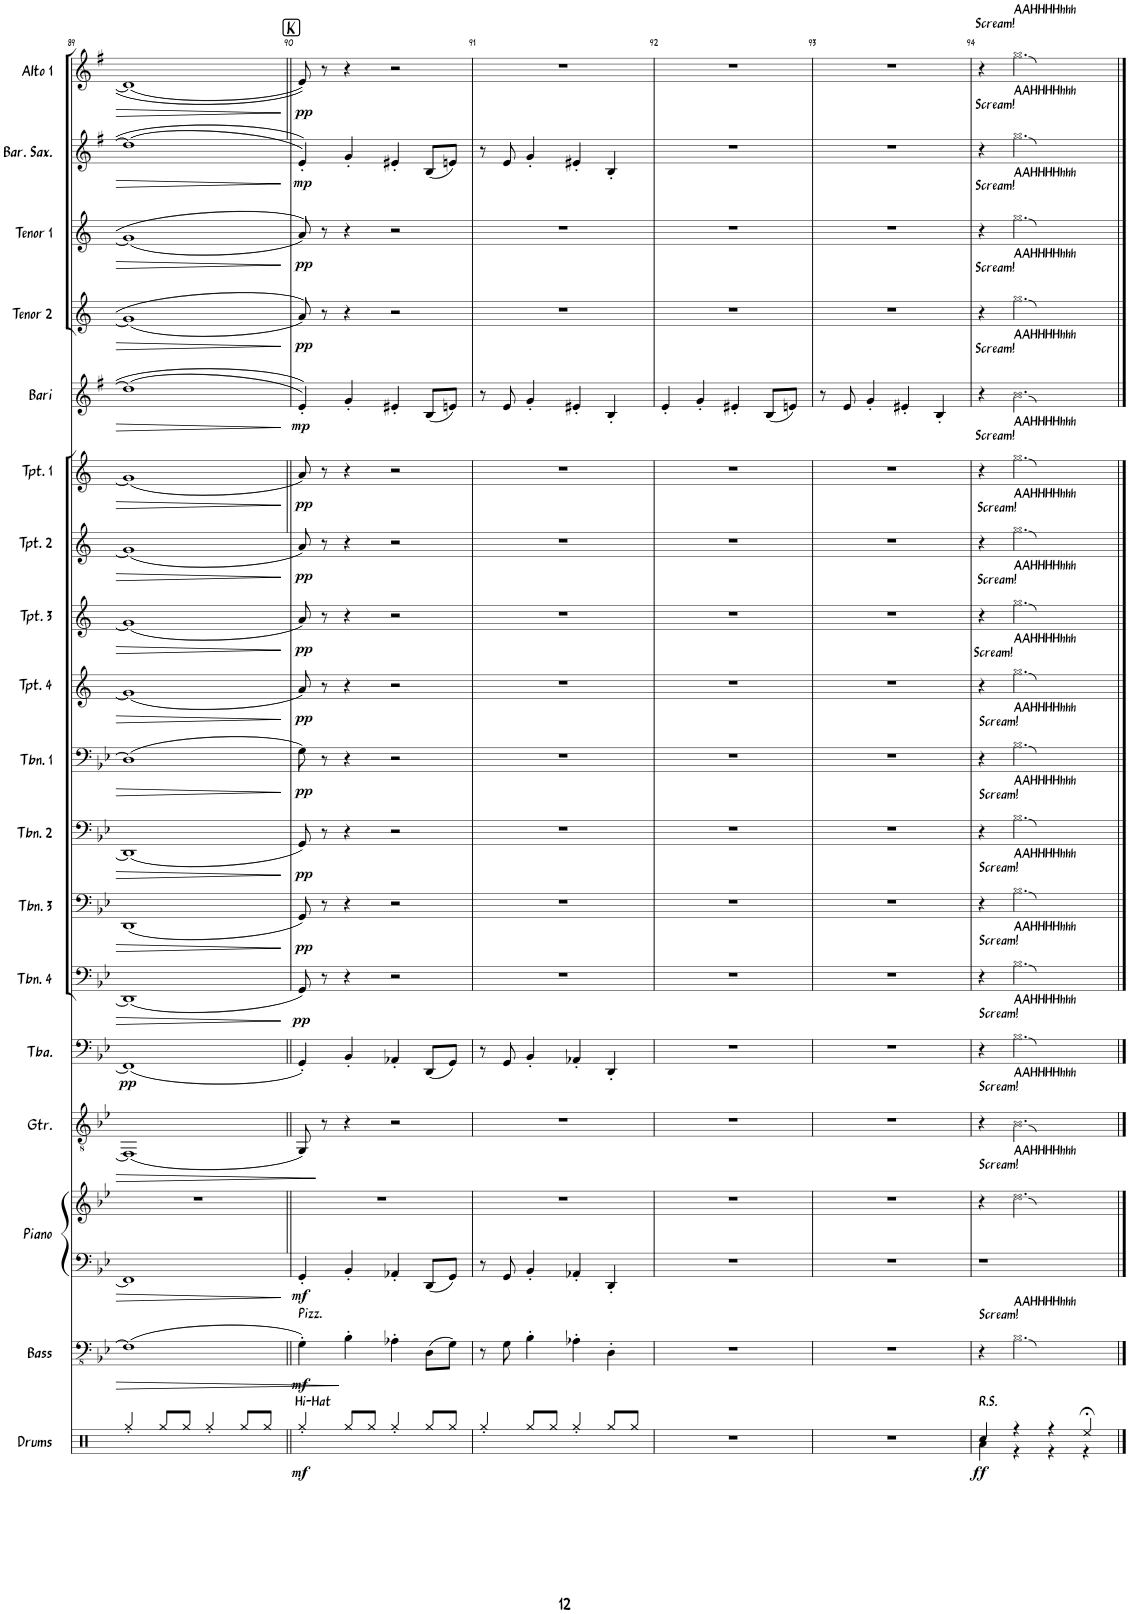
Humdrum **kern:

**kern	**dynam	**kern	**dynam	**kern	**kern	**dynam	**kern	**kern	**dynam	**kern	**dynam	**kern	**dynam	**kern	**dynam	**kern	**dynam	**kern	**dynam	**kern	**dynam	**kern	**dynam	**kern	**dynam	**kern	**dynam	**kern	**dynam	**kern	**dynam	**kern	**dynam	**kern	**dynam
*part18	*part18	*part17	*part17	*part16	*part16	*part16	*part15	*part14	*part14	*part13	*part13	*part12	*part12	*part11	*part11	*part10	*part10	*part9	*part9	*part8	*part8	*part7	*part7	*part6	*part6	*part5	*part5	*part4	*part4	*part3	*part3	*part2	*part2	*part1	*part1
*staff19	*staff19	*staff18	*staff18	*staff17	*staff16	*staff16/17	*staff15	*staff14	*staff14	*staff13	*staff13	*staff12	*staff12	*staff11	*staff11	*staff10	*staff10	*staff9	*staff9	*staff8	*staff8	*staff7	*staff7	*staff6	*staff6	*staff5	*staff5	*staff4	*staff4	*staff3	*staff3	*staff2	*staff2	*staff1	*staff1
*I"Drums	*	*I"Bass	*	*I"Piano	*	*	*I"Guitar	*I"Tuba	*	*I"Trombone 4	*	*I"Trombone 3	*	*I"Trombone 2	*	*I"Trombone 1	*	*I"Trumpet 4	*	*I"Trumpet 3	*	*I"Trumpet 2	*	*I"Trumpet 1	*	*I"Baritone Sax	*	*I"Tenor Sax 2	*	*I"Tenor Sax 1	*	*I"Baritone Saxophone	*	*I"Alto Sax 1	*
*I'Drums	*	*I'Bass	*	*I'Piano	*	*	*I'Gtr.	*I'Tba.	*	*I'Tbn. 4	*	*I'Tbn. 3	*	*I'Tbn. 2	*	*I'Tbn. 1	*	*I'Tpt. 4	*	*I'Tpt. 3	*	*I'Tpt. 2	*	*I'Tpt. 1	*	*I'Bari	*	*I'Tenor 2	*	*I'Tenor 1	*	*I'Bar. Sax.	*	*I'Alto 1	*
!!LO:PB:g=z
*clefX	*	*clefFv4	*	*clefF4	*clefG2	*	*clefGv2	*clefF4	*	*clefF4	*	*clefF4	*	*clefF4	*	*clefF4	*	*clefG2	*	*clefG2	*	*clefG2	*	*clefG2	*	*clefG2	*	*clefG2	*	*clefG2	*	*clefG2	*	*clefG2	*
*	*	*	*	*	*	*	*	*	*	*	*	*	*	*	*	*	*	*Trd1c2	*	*Trd1c2	*	*Trd1c2	*	*Trd1c2	*	*Trd12c21	*	*Trd8c14	*	*Trd8c14	*	*Trd12c21	*	*Trd5c9	*
*k[]	*	*k[b-e-]	*	*k[b-e-]	*k[b-e-]	*	*k[b-e-]	*k[b-e-]	*	*k[b-e-]	*	*k[b-e-]	*	*k[b-e-]	*	*k[b-e-]	*	*k[]	*	*k[]	*	*k[]	*	*k[]	*	*k[f#]	*	*k[]	*	*k[]	*	*k[f#]	*	*k[f#]	*
*M4/4	*	*M4/4	*	*M4/4	*M4/4	*	*M4/4	*M4/4	*	*M4/4	*	*M4/4	*	*M4/4	*	*M4/4	*	*M4/4	*	*M4/4	*	*M4/4	*	*M4/4	*	*M4/4	*	*M4/4	*	*M4/4	*	*M4/4	*	*M4/4	*
=89	=89	=89	=89	=89	=89	=89	=89	=89	=89	=89	=89	=89	=89	=89	=89	=89	=89	=89	=89	=89	=89	=89	=89	=89	=89	=89	=89	=89	=89	=89	=89	=89	=89	=89	=89
!	!	!	!	!	!	!	!	!	!LO:DY:b	!	!	!	!	!	!	!	!	!	!	!	!	!	!	!	!	!	!	!	!	!	!	!	!	!	!
4Rgg'/	.	(1FF#]	.	1FF#]	1r	.	(1FF#]	(1FF#]	pp	(1DD]	.	(1DD	.	(1DD]	.	(1D]	.	(1g#]	.	(1g#]	.	(1g#]	.	(1g#]	.	(1dd#]	.	(1g#]	.	(1g#]	.	(1dd#]	.	(1d#]	.
8Rgg/L	.	.	.	.	.	.	.	.	.	.	.	.	.	.	.	.	.	.	.	.	.	.	.	.	.	.	.	.	.	.	.	.	.	.	.
8Rgg/J	.	.	.	.	.	.	.	.	.	.	.	.	.	.	.	.	.	.	.	.	.	.	.	.	.	.	.	.	.	.	.	.	.	.	.
4Rgg'/	.	.	.	.	.	.	.	.	.	.	.	.	.	.	.	.	.	.	.	.	.	.	.	.	.	.	.	.	.	.	.	.	.	.	.
8Rgg/L	.	.	.	.	.	.	.	.	.	.	.	.	.	.	.	.	.	.	.	.	.	.	.	.	.	.	.	.	.	.	.	.	.	.	.
8Rgg/J	.	.	.	.	.	.	.	.	.	.	.	.	.	.	.	.	.	.	.	.	.	.	.	.	.	.	.	.	.	.	.	.	.	.	.
!!LO:REH:place=s1:a:cj:fs=14:t=K
=90||	=90||	=90||	=90||	=90||	=90||	=90||	=90||	=90||	=90||	=90||	=90||	=90||	=90||	=90||	=90||	=90||	=90||	=90||	=90||	=90||	=90||	=90||	=90||	=90||	=90||	=90||	=90||	=90||	=90||	=90||	=90||	=90||	=90||	=90||	=90||
!	!	!LO:TX:a:t=Pizz.	!	!	!	!	!	!	!	!	!	!	!	!	!	!	!	!	!	!	!	!	!	!	!	!	!	!	!	!	!	!	!	!	!
!LO:TX:a:t=Hi-Hat	!	!	!	!	!	!	!	!	!	!	!	!	!	!	!	!	!	!	!	!	!	!	!	!	!	!	!	!	!	!	!	!	!	!	!
!	!LO:DY:b	!	!LO:DY:b	!	!	!LO:DY:b=2	!	!	!	!	!LO:DY:b	!	!LO:DY:b	!	!LO:DY:b	!	!LO:DY:b	!	!LO:DY:b	!	!LO:DY:b	!	!LO:DY:b	!	!LO:DY:b	!	!LO:DY:b	!	!LO:DY:b	!	!LO:DY:b	!	!LO:DY:b	!	!LO:DY:b
4Rgg'/	mf	4GG'\)	mf	4GG'/	1r	mf	8GG/)	4GG'/)	.	8GG/)	pp	8GG/)	pp	8GG/)	pp	8G\)	pp	8a/)	pp	8a/)	pp	8a/)	pp	8a/)	pp	4e'/)	mp	8a/)	pp	8a/)	pp	4e'/)	mp	8e/)	pp
.	.	.	.	.	.	.	8r	.	.	8r	.	8r	.	8r	.	8r	.	8r	.	8r	.	8r	.	8r	.	.	.	8r	.	8r	.	.	.	8r	.
8Rgg/L	.	4BB-'\	.	4BB-'/	.	.	4r	4BB-'/	.	4r	.	4r	.	4r	.	4r	.	4r	.	4r	.	4r	.	4r	.	4g'/	.	4r	.	4r	.	4g'/	.	4r	.
8Rgg/J	.	.	.	.	.	.	.	.	.	.	.	.	.	.	.	.	.	.	.	.	.	.	.	.	.	.	.	.	.	.	.	.	.	.	.
4Rgg'/	.	4AA-X'\	.	4AA-X'/	.	.	2r	4AA-X'/	.	2r	.	2r	.	2r	.	2r	.	2r	.	2r	.	2r	.	2r	.	4e#X'/	.	2r	.	2r	.	4e#X'/	.	2r	.
8Rgg/L	.	(8DD\L	.	8DD/L	.	.	.	(8DD/L	.	.	.	.	.	.	.	.	.	.	.	.	.	.	.	.	.	(8B/L	.	.	.	.	.	(8B/L	.	.	.
8Rgg/J	.	8GG\J)	.	8GG/J	.	.	.	8GG/J)	.	.	.	.	.	.	.	.	.	.	.	.	.	.	.	.	.	8en/J)	.	.	.	.	.	8en/J)	.	.	.
=91	=91	=91	=91	=91	=91	=91	=91	=91	=91	=91	=91	=91	=91	=91	=91	=91	=91	=91	=91	=91	=91	=91	=91	=91	=91	=91	=91	=91	=91	=91	=91	=91	=91	=91	=91
4Rgg'/	.	8r	.	8r	1r	.	1r	8r	.	1r	.	1r	.	1r	.	1r	.	1r	.	1r	.	1r	.	1r	.	8r	.	1r	.	1r	.	8r	.	1r	.
.	.	8GG\	.	8GG/	.	.	.	8GG/	.	.	.	.	.	.	.	.	.	.	.	.	.	.	.	.	.	8e/	.	.	.	.	.	8e/	.	.	.
8Rgg/L	.	4BB-'\	.	4BB-'/	.	.	.	4BB-'/	.	.	.	.	.	.	.	.	.	.	.	.	.	.	.	.	.	4g'/	.	.	.	.	.	4g'/	.	.	.
8Rgg/J	.	.	.	.	.	.	.	.	.	.	.	.	.	.	.	.	.	.	.	.	.	.	.	.	.	.	.	.	.	.	.	.	.	.	.
4Rgg'/	.	4AA-X'\	.	4AA-X'/	.	.	.	4AA-X'/	.	.	.	.	.	.	.	.	.	.	.	.	.	.	.	.	.	4e#X'/	.	.	.	.	.	4e#X'/	.	.	.
8Rgg/L	.	4DD'\	.	4DD'/	.	.	.	4DD'/	.	.	.	.	.	.	.	.	.	.	.	.	.	.	.	.	.	4B'/	.	.	.	.	.	4B'/	.	.	.
8Rgg/J	.	.	.	.	.	.	.	.	.	.	.	.	.	.	.	.	.	.	.	.	.	.	.	.	.	.	.	.	.	.	.	.	.	.	.
=92	=92	=92	=92	=92	=92	=92	=92	=92	=92	=92	=92	=92	=92	=92	=92	=92	=92	=92	=92	=92	=92	=92	=92	=92	=92	=92	=92	=92	=92	=92	=92	=92	=92	=92	=92
1r	.	1r	.	1r	1r	.	1r	1r	.	1r	.	1r	.	1r	.	1r	.	1r	.	1r	.	1r	.	1r	.	4e'/	.	1r	.	1r	.	1r	.	1r	.
.	.	.	.	.	.	.	.	.	.	.	.	.	.	.	.	.	.	.	.	.	.	.	.	.	.	4g'/	.	.	.	.	.	.	.	.	.
.	.	.	.	.	.	.	.	.	.	.	.	.	.	.	.	.	.	.	.	.	.	.	.	.	.	4e#X'/	.	.	.	.	.	.	.	.	.
.	.	.	.	.	.	.	.	.	.	.	.	.	.	.	.	.	.	.	.	.	.	.	.	.	.	(8B/L	.	.	.	.	.	.	.	.	.
.	.	.	.	.	.	.	.	.	.	.	.	.	.	.	.	.	.	.	.	.	.	.	.	.	.	8en/J)	.	.	.	.	.	.	.	.	.
=93	=93	=93	=93	=93	=93	=93	=93	=93	=93	=93	=93	=93	=93	=93	=93	=93	=93	=93	=93	=93	=93	=93	=93	=93	=93	=93	=93	=93	=93	=93	=93	=93	=93	=93	=93
1r	.	1r	.	1r	1r	.	1r	1r	.	1r	.	1r	.	1r	.	1r	.	1r	.	1r	.	1r	.	1r	.	8r	.	1r	.	1r	.	1r	.	1r	.
.	.	.	.	.	.	.	.	.	.	.	.	.	.	.	.	.	.	.	.	.	.	.	.	.	.	8e/	.	.	.	.	.	.	.	.	.
.	.	.	.	.	.	.	.	.	.	.	.	.	.	.	.	.	.	.	.	.	.	.	.	.	.	4g'/	.	.	.	.	.	.	.	.	.
.	.	.	.	.	.	.	.	.	.	.	.	.	.	.	.	.	.	.	.	.	.	.	.	.	.	4e#X'/	.	.	.	.	.	.	.	.	.
.	.	.	.	.	.	.	.	.	.	.	.	.	.	.	.	.	.	.	.	.	.	.	.	.	.	4B'/	.	.	.	.	.	.	.	.	.
=94	=94	=94	=94	=94	=94	=94	=94	=94	=94	=94	=94	=94	=94	=94	=94	=94	=94	=94	=94	=94	=94	=94	=94	=94	=94	=94	=94	=94	=94	=94	=94	=94	=94	=94	=94
*^	*	*	*	*	*	*	*	*	*	*	*	*	*	*	*	*	*	*	*	*	*	*	*	*	*	*	*	*	*	*	*	*	*	*	*
!	!	!	!	!	!	!	!	!	!	!	!	!	!	!	!	!	!	!	!	!	!	!	!	!	!	!	!	!	!	!	!	!	!	!	!LO:TX:a:t=Scream!	!
!	!	!	!	!	!	!	!	!	!	!	!	!	!	!	!	!	!	!	!	!	!	!	!	!	!	!	!	!	!	!	!	!	!LO:TX:a:t=Scream!	!	!	!
!	!	!	!	!	!	!	!	!	!	!	!	!	!	!	!	!	!	!	!	!	!	!	!	!	!	!	!	!	!	!	!LO:TX:a:t=Scream!	!	!	!	!	!
!	!	!	!	!	!	!	!	!	!	!	!	!	!	!	!	!	!	!	!	!	!	!	!	!	!	!	!	!	!LO:TX:a:t=Scream!	!	!	!	!	!	!	!
!	!	!	!	!	!	!	!	!	!	!	!	!	!	!	!	!	!	!	!	!	!	!	!	!	!	!	!LO:TX:a:t=Scream!	!	!	!	!	!	!	!	!	!
!	!	!	!	!	!	!	!	!	!	!	!	!	!	!	!	!	!	!	!	!	!	!	!	!	!LO:TX:a:t=Scream!	!	!	!	!	!	!	!	!	!	!	!
!	!	!	!	!	!	!	!	!	!	!	!	!	!	!	!	!	!	!	!	!	!	!	!LO:TX:a:t=Scream!	!	!	!	!	!	!	!	!	!	!	!	!	!
!	!	!	!	!	!	!	!	!	!	!	!	!	!	!	!	!	!	!	!	!	!LO:TX:a:t=Scream!	!	!	!	!	!	!	!	!	!	!	!	!	!	!	!
!	!	!	!	!	!	!	!	!	!	!	!	!	!	!	!	!	!	!	!LO:TX:a:t=Scream!	!	!	!	!	!	!	!	!	!	!	!	!	!	!	!	!	!
!	!	!	!	!	!	!	!	!	!	!	!	!	!	!	!	!	!LO:TX:a:t=Scream!	!	!	!	!	!	!	!	!	!	!	!	!	!	!	!	!	!	!	!
!	!	!	!	!	!	!	!	!	!	!	!	!	!	!	!LO:TX:a:t=Scream!	!	!	!	!	!	!	!	!	!	!	!	!	!	!	!	!	!	!	!	!	!
!	!	!	!	!	!	!	!	!	!	!	!	!	!LO:TX:a:t=Scream!	!	!	!	!	!	!	!	!	!	!	!	!	!	!	!	!	!	!	!	!	!	!	!
!	!	!	!	!	!	!	!	!	!	!	!LO:TX:a:t=Scream!	!	!	!	!	!	!	!	!	!	!	!	!	!	!	!	!	!	!	!	!	!	!	!	!	!
!	!	!	!	!	!	!	!	!	!LO:TX:a:t=Scream!	!	!	!	!	!	!	!	!	!	!	!	!	!	!	!	!	!	!	!	!	!	!	!	!	!	!	!
!	!	!	!	!	!	!	!	!LO:TX:a:t=Scream!	!	!	!	!	!	!	!	!	!	!	!	!	!	!	!	!	!	!	!	!	!	!	!	!	!	!	!	!
!	!	!	!	!	!	!LO:TX:a:t=Scream!	!	!	!	!	!	!	!	!	!	!	!	!	!	!	!	!	!	!	!	!	!	!	!	!	!	!	!	!	!	!
!	!	!	!LO:TX:a:t=Scream!	!	!	!	!	!	!	!	!	!	!	!	!	!	!	!	!	!	!	!	!	!	!	!	!	!	!	!	!	!	!	!	!	!
!LO:TX:a:t=R.S.	!	!	!	!	!	!	!	!	!	!	!	!	!	!	!	!	!	!	!	!	!	!	!	!	!	!	!	!	!	!	!	!	!	!	!	!
!	!	!LO:DY:b	!	!	!	!	!	!	!	!	!	!	!	!	!	!	!	!	!	!	!	!	!	!	!	!	!	!	!	!	!	!	!	!	!	!
4Rcc/	4Ra\	ff	4r	.	1r	4r	.	4r	4r	.	4r	.	4r	.	4r	.	4r	.	4r	.	4r	.	4r	.	4r	.	4r	.	4r	.	4r	.	4r	.	4r	.
!	!	!	!	!	!	!	!	!	!	!	!	!	!	!	!	!	!	!	!	!	!	!	!	!	!	!	!	!	!	!	!	!	!	!	!LO:TX:a:t=AAHHHHhhh	!
!	!	!	!	!	!	!	!	!	!	!	!	!	!	!	!	!	!	!	!	!	!	!	!	!	!	!	!	!	!	!	!	!	!LO:TX:a:t=AAHHHHhhh	!	!	!
!	!	!	!	!	!	!	!	!	!	!	!	!	!	!	!	!	!	!	!	!	!	!	!	!	!	!	!	!	!	!	!LO:TX:a:t=AAHHHHhhh	!	!	!	!	!
!	!	!	!	!	!	!	!	!	!	!	!	!	!	!	!	!	!	!	!	!	!	!	!	!	!	!	!	!	!LO:TX:a:t=AAHHHHhhh	!	!	!	!	!	!	!
!	!	!	!	!	!	!	!	!	!	!	!	!	!	!	!	!	!	!	!	!	!	!	!	!	!	!	!LO:TX:a:t=AAHHHHhhh	!	!	!	!	!	!	!	!	!
!	!	!	!	!	!	!	!	!	!	!	!	!	!	!	!	!	!	!	!	!	!	!	!	!	!LO:TX:a:t=AAHHHHhhh	!	!	!	!	!	!	!	!	!	!	!
!	!	!	!	!	!	!	!	!	!	!	!	!	!	!	!	!	!	!	!	!	!	!	!LO:TX:a:t=AAHHHHhhh	!	!	!	!	!	!	!	!	!	!	!	!	!
!	!	!	!	!	!	!	!	!	!	!	!	!	!	!	!	!	!	!	!	!	!LO:TX:a:t=AAHHHHhhh	!	!	!	!	!	!	!	!	!	!	!	!	!	!	!
!	!	!	!	!	!	!	!	!	!	!	!	!	!	!	!	!	!	!	!LO:TX:a:t=AAHHHHhhh	!	!	!	!	!	!	!	!	!	!	!	!	!	!	!	!	!
!	!	!	!	!	!	!	!	!	!	!	!	!	!	!	!	!	!LO:TX:a:t=AAHHHHhhh	!	!	!	!	!	!	!	!	!	!	!	!	!	!	!	!	!	!	!
!	!	!	!	!	!	!	!	!	!	!	!	!	!	!	!LO:TX:a:t=AAHHHHhhh	!	!	!	!	!	!	!	!	!	!	!	!	!	!	!	!	!	!	!	!	!
!	!	!	!	!	!	!	!	!	!	!	!	!	!LO:TX:a:t=AAHHHHhhh	!	!	!	!	!	!	!	!	!	!	!	!	!	!	!	!	!	!	!	!	!	!	!
!	!	!	!	!	!	!	!	!	!	!	!LO:TX:a:t=AAHHHHhhh	!	!	!	!	!	!	!	!	!	!	!	!	!	!	!	!	!	!	!	!	!	!	!	!	!
!	!	!	!	!	!	!	!	!	!LO:TX:a:t=AAHHHHhhh	!	!	!	!	!	!	!	!	!	!	!	!	!	!	!	!	!	!	!	!	!	!	!	!	!	!	!
!	!	!	!	!	!	!	!	!LO:TX:a:t=AAHHHHhhh	!	!	!	!	!	!	!	!	!	!	!	!	!	!	!	!	!	!	!	!	!	!	!	!	!	!	!	!
!	!	!	!	!	!	!LO:TX:a:t=AAHHHHhhh	!	!	!	!	!	!	!	!	!	!	!	!	!	!	!	!	!	!	!	!	!	!	!	!	!	!	!	!	!	!
!	!	!	!LO:TX:a:t=AAHHHHhhh	!	!	!	!	!	!	!	!	!	!	!	!	!	!	!	!	!	!	!	!	!	!	!	!	!	!	!	!	!	!	!	!	!
4r	4r	.	2.BB-\	.	.	2.dd\	.	2.B-\	2.B-\	.	2.B-\	.	2.B-\	.	2.B-\	.	2.B-\	.	2.gg\	.	2.gg\	.	2.gg\	.	2.gg\	.	2.b\	.	2.gg\	.	2.gg\	.	2.gg\	.	2.gg\	.
4r	4r	.	.	.	.	.	.	.	.	.	.	.	.	.	.	.	.	.	.	.	.	.	.	.	.	.	.	.	.	.	.	.	.	.	.	.
4Ree;</	4r	.	.	.	.	.	.	.	.	.	.	.	.	.	.	.	.	.	.	.	.	.	.	.	.	.	.	.	.	.	.	.	.	.	.	.
*v	*v	*	*	*	*	*	*	*	*	*	*	*	*	*	*	*	*	*	*	*	*	*	*	*	*	*	*	*	*	*	*	*	*	*	*	*
==	==	==	==	==	==	==	==	==	==	==	==	==	==	==	==	==	==	==	==	==	==	==	==	==	==	==	==	==	==	==	==	==	==	==	==
*-	*-	*-	*-	*-	*-	*-	*-	*-	*-	*-	*-	*-	*-	*-	*-	*-	*-	*-	*-	*-	*-	*-	*-	*-	*-	*-	*-	*-	*-	*-	*-	*-	*-	*-	*-
